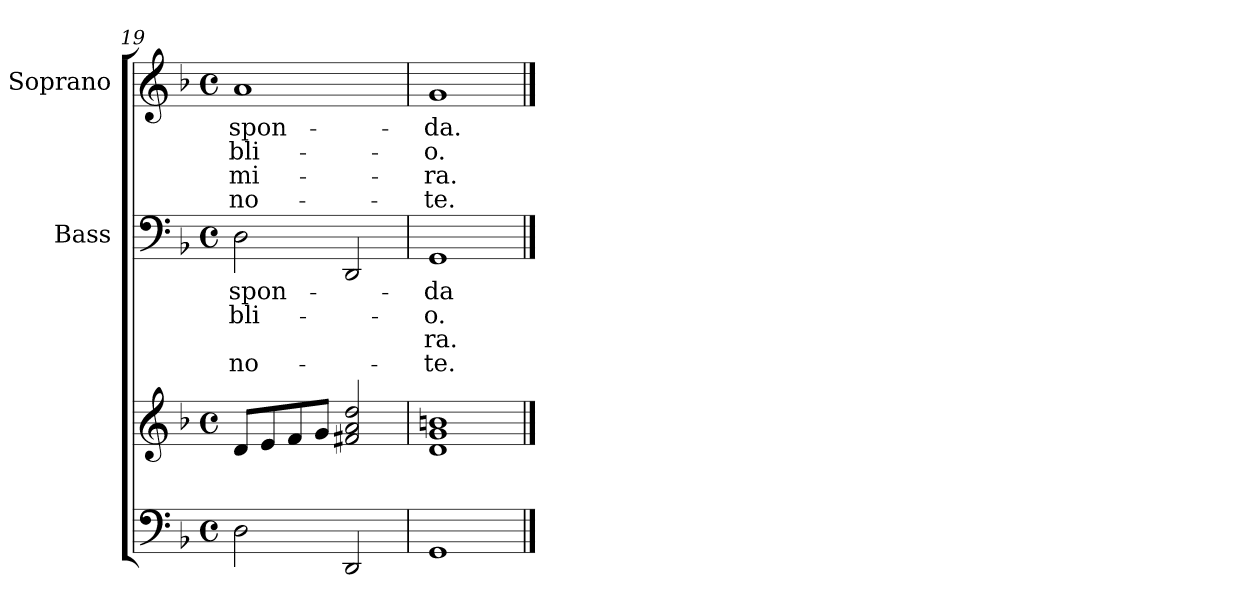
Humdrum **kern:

**kern	**kern	**kern	**text	**text	**text	**text	**kern	**text	**text	**text	**text
*part3	*part3	*part2	*part2	*part2	*part2	*part2	*part1	*part1	*part1	*part1	*part1
*staff4	*staff3	*staff2	*staff2	*staff2	*staff2	*staff2	*staff1	*staff1	*staff1	*staff1	*staff1
*	*	*I"Bass	*	*	*	*	*I"Soprano	*	*	*	*
*	*	*I'B	*	*	*	*	*I'S	*	*	*	*
*clefF4	*clefG2	*clefF4	*	*	*	*	*clefG2	*	*	*	*
*k[b-]	*k[b-]	*k[b-]	*	*	*	*	*k[b-]	*	*	*	*
*F:	*F:	*F:	*	*	*	*	*F:	*	*	*	*
*M4/4	*M4/4	*M4/4	*	*	*	*	*M4/4	*	*	*	*
*met(c)	*met(c)	*met(c)	*	*	*	*	*met(c)	*	*	*	*
=19	=19	=19	=19	=19	=19	=19	=19	=19	=19	=19	=19
2D\	8d/L	2D\	spon-	-bli-	.	no-	1a	spon-	bli-	-mi-	no-
.	8e/	.	.	.	.	.	.	.	.	.	.
.	8f/	.	.	.	.	.	.	.	.	.	.
.	8g/J	.	.	.	.	.	.	.	.	.	.
2DD/	2f#X/ 2a/ 2dd/	2DD/	.	.	.	.	.	.	.	.	.
=20	=20	=20	=20	=20	=20	=20	=20	=20	=20	=20	=20
1GG	1d 1g 1bn	1GG	-da	-o.	-ra.	-te.	1g	-da.	-o.	-ra.	-te.
==	==	==	==	==	==	==	==	==	==	==	==
*-	*-	*-	*-	*-	*-	*-	*-	*-	*-	*-	*-
